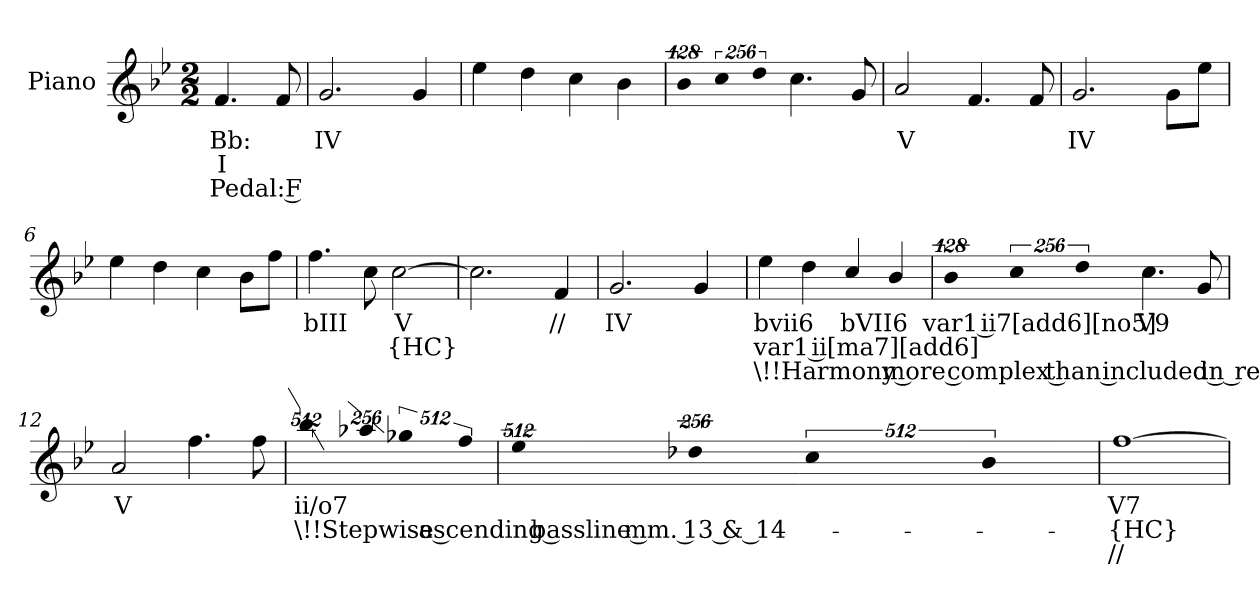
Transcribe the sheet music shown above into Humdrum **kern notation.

**kern	**text	**text	**text
*part1	*part1	*part1	*part1
*staff1	*staff1	*staff1	*staff1
*I"Piano	*	*	*
*I'Pno.	*	*	*
!!LO:PB:g=z
*clefG2	*	*	*
*k[b-e-]	*	*	*
*B-:	*	*	*
*M2/2	*	*	*
*MM200	*	*	*
=	=	=	=
!	!LO:LY:b:color=#000000	!LO:LY:b:color=#000000	!LO:LY:b:color=#000000
4.fi/	Bb:	I	Pedal: F
8fi/	.	.	.
=1	=1	=1	=1
!	!LO:LY:b:color=#000000	!	!
2.gi/	IV	.	.
4gi/	.	.	.
=2	=2	=2	=2
4ee-i\	.	.	.
4ddi\	.	.	.
4cci\	.	.	.
4b-i\	.	.	.
=3	=3	=3	=3
!LO:N:vis=4	!	!	!
512%85b-i\	.	.	.
!LO:N:vis=4	!	!	!
1024%171cci\	.	.	.
!LO:N:vis=4	!	!	!
1024%171ddi\	.	.	.
4.cci\	.	.	.
8gi/	.	.	.
=4	=4	=4	=4
!	!LO:LY:b:color=#000000	!	!
2ai/	V	.	.
4.fi/	.	.	.
8fi/	.	.	.
=5	=5	=5	=5
!	!LO:LY:b:color=#000000	!	!
2.gi/	IV	.	.
8gi\L	.	.	.
8ee-i\J	.	.	.
=6	=6	=6	=6
4ee-i\	.	.	.
4ddi\	.	.	.
4cci\	.	.	.
8b-i\L	.	.	.
8ffi\J	.	.	.
!!LO:LB:g=z
=7	=7	=7	=7
!	!LO:LY:b:color=#000000	!	!
4.ffi\	bIII	.	.
8cci\	.	.	.
!	!LO:LY:b:color=#000000	!LO:LY:b:color=#000000	!
[>2cci\	V	{HC}	.
=8	=8	=8	=8
2.cci\]	.	.	.
!	!LO:LY:b:color=#000000	!	!
4fi/	//	.	.
=9	=9	=9	=9
!	!LO:LY:b:color=#000000	!	!
2.gi/	IV	.	.
4gi/	.	.	.
=10	=10	=10	=10
!	!LO:LY:b:color=#000000	!LO:LY:b:color=#000000	!LO:LY:b:color=#000000
4ee-i\	bvii6	var1 ii[ma7][add6]	\!!Harmony more complex than included in reduction
4ddi\	.	.	.
!	!LO:LY:b:color=#000000	!	!
4cci/	bVII6	.	.
4b-i/	.	.	.
=11	=11	=11	=11
!LO:N:vis=4	!	!	!
!	!LO:LY:b:color=#000000	!	!
512%85b-i\	var1 ii7[add6][no5]	.	.
!LO:N:vis=4	!	!	!
1024%171cci\	.	.	.
!LO:N:vis=4	!	!	!
1024%171ddi\	.	.	.
!	!LO:LY:b:color=#000000	!	!
4.cci\	V9[4]	.	.
8gi/	.	.	.
!!LO:LB:g=z
=12	=12	=12	=12
!	!LO:LY:b:color=#000000	!	!
2ai/	V	.	.
4.ffi\	.	.	.
8ffi\	.	.	.
=13	=13	=13	=13
!LO:N:vis=2	!	!	!
!	!LO:LY:b:color=#000000	!LO:LY:b:color=#000000	!
1024%341bb-i\	ii/o7	\!!Stepwise ascending bassline mm. 13 & 14-	.
!LO:N:vis=4	!	!	!
1024%171aa-Xi\	.	.	.
!LO:N:vis=2	!	!	!
1024%341gg-Xi\	.	.	.
!LO:N:vis=4	!	!	!
1024%171ffi\	.	.	.
=14	=14	=14	=14
!LO:N:vis=2	!	!	!
1024%341ee-i\	.	.	.
!LO:N:vis=4	!	!	!
1024%171dd-Xi\	.	.	.
!LO:N:vis=2	!	!	!
1024%341cci\	.	.	.
!LO:N:vis=4	!	!	!
1024%171b-i\	.	.	.
=15	=15	=15	=15
!	!LO:LY:b:color=#000000	!LO:LY:b:color=#000000	!LO:LY:b:color=#000000
[>1ffi	V7[4]	{HC}	//
=	=	=	=
*-	*-	*-	*-
